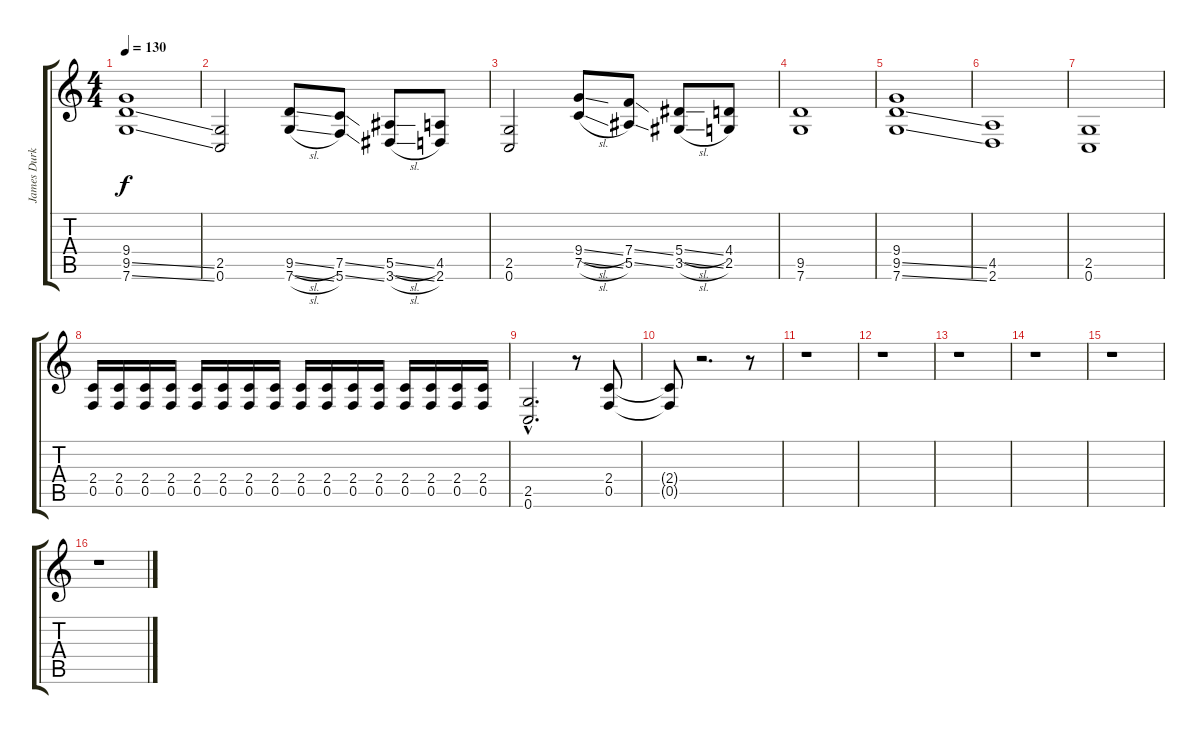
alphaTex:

\track ("James Durkin (Guitar 2)" "James Durk") {instrument overdrivenguitar}
\staff {score tabs}
\tuning (C4 G3 Eb3 Bb2 F2 C2) {hide}
\ts (4 4)
\tempo 130
\clef g2
\ks c
(9.4 9.5{ss} 7.6{ss}).1{dy f} |
(2.5 0.6).2 (9.5{sl} 7.6{sl}).8 (7.5{ss} 5.6{ss}).8 (5.5{sl} 3.6{sl}).8 (4.5 2.6).8 |
(2.5 0.6).2 (9.4{sl} 7.5{sl}).8 (7.4{ss} 5.5{ss}).8 (5.4{sl} 3.5{sl}).8 (4.4 2.5).8 |
(9.5 7.6).1 |
(9.4 9.5{ss} 7.6{ss}).1 |
(4.5 2.6).1 |
(2.5 0.6).1 |
(2.4 0.5).16 (2.4 0.5).16 (2.4 0.5).16 (2.4 0.5).16 (2.4 0.5).16 (2.4 0.5).16 (2.4 0.5).16 (2.4 0.5).16 (2.4 0.5).16 (2.4 0.5).16 (2.4 0.5).16 (2.4 0.5).16 (2.4 0.5).16 (2.4 0.5).16 (2.4 0.5).16 (2.4 0.5).16 |
(2.5{hac} 0.6{hac}).2{d} r.8 (2.4 0.5).8 |
(2.4{t} 0.5{t}).8 r.2{d} r.8 |
r.1 |
r.1 |
r.1 |
r.1 |
r.1 |
r.1
